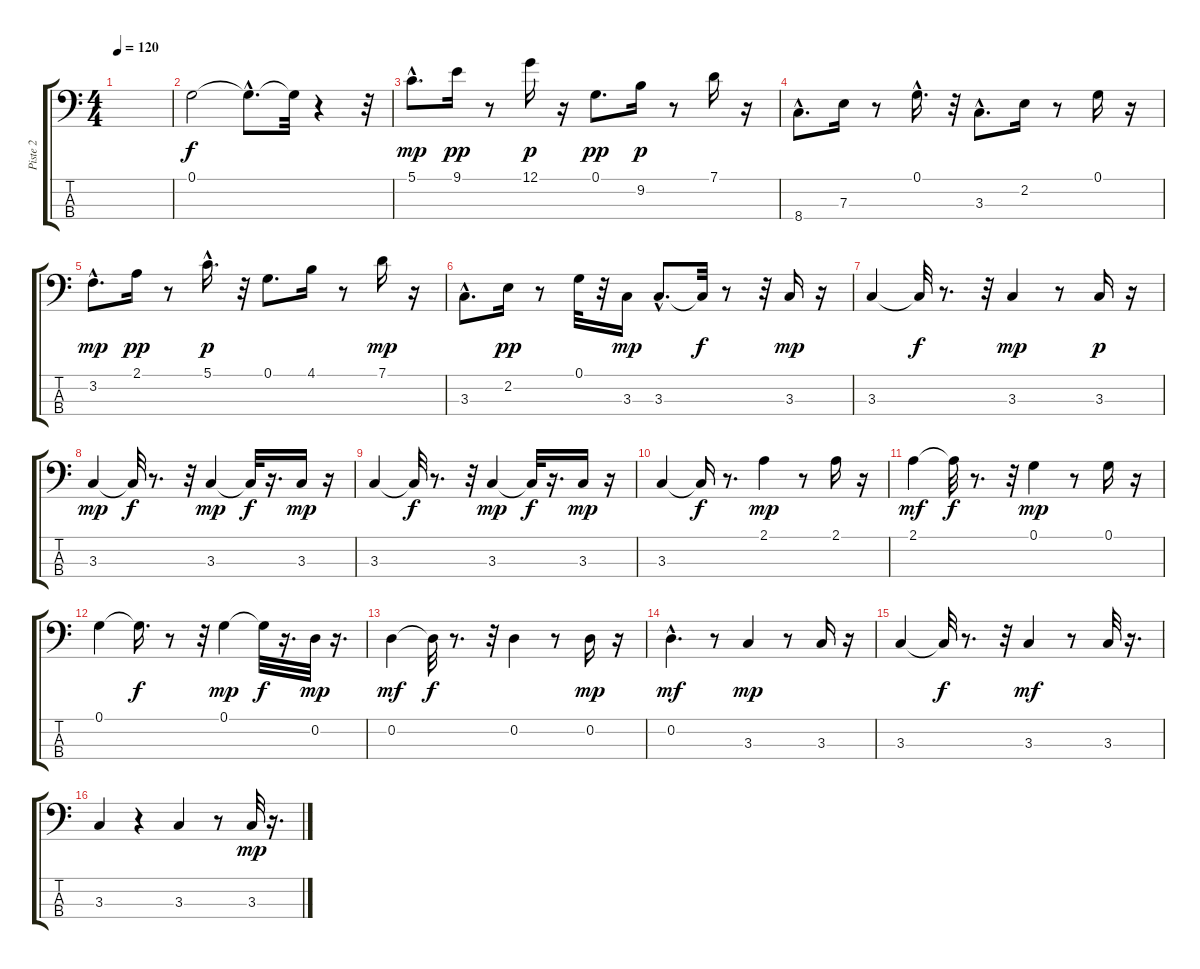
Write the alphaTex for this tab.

\track ("Piste 2" "Piste 2") {instrument electricbassfinger}
\staff {score tabs}
\tuning (G2 D2 A1 E1) {hide}
\ts (4 4)
\tempo 120
\clef f4
\ks c
|
0.1.2 0.1{hac t}.8{d} 0.1{t}.32 r.4 r.32 |
5.1{hac}.8{d dy mp} 9.1.16{dy pp} r.8 12.1.16{dy p} r.16 0.1.8{d dy pp} 9.2.16{dy p} r.8 7.1.16 r.16 |
8.4{hac}.8{d} 7.3.16 r.8 0.1{hac}.16{d} r.32 3.3{hac}.8{d} 2.2.16 r.8 0.1.16 r.16 |
3.2{hac}.8{d dy mp} 2.1.16{dy pp} r.8 5.1{hac}.16{d dy p} r.32 0.1.8{d} 4.1.16 r.8 7.1.16{dy mp} r.16 |
3.3{hac}.8{d} 2.2.16{dy pp} r.8 0.1.32 r.32 3.3.16{dy mp} 3.3{hac}.8{d} 3.3{t}.32{dy f} r.8 r.32 3.3.16{dy mp} r.16 |
3.3.4 3.3{t}.32{dy f} r.8{d} r.32 3.3.4{dy mp} r.8 3.3.16{dy p} r.16 |
3.3.4{dy mp} 3.3{t}.32{dy f} r.8{d} r.32 3.3.4{dy mp} 3.3{t}.32{dy f} r.16{d} 3.3.16{dy mp} r.16 |
3.3.4 3.3{t}.32{dy f} r.8{d} r.32 3.3.4{dy mp} 3.3{t}.32{dy f} r.16{d} 3.3.16{dy mp} r.16 |
3.3.4 3.3{t}.16{dy f} r.8{d} 2.1.4{dy mp} r.8 2.1.16 r.16 |
2.1.4{dy mf} 2.1{t}.32{dy f} r.8{d} r.32 0.1.4{dy mp} r.8 0.1.16 r.16 |
0.1.4 0.1{t}.16{d dy f} r.8 r.32 0.1.4{dy mp} 0.1{t}.32{dy f} r.16{d} 0.2.32{dy mp} r.16{d} |
0.2.4{dy mf} 0.2{t}.32{dy f} r.8{d} r.32 0.2.4 r.8 0.2.16{dy mp} r.16 |
0.2{hac}.4{d dy mf} r.8 3.3.4{dy mp} r.8 3.3.16 r.16 |
3.3.4 3.3{t}.32{dy f} r.8{d} r.32 3.3.4{dy mf} r.8 3.3.32 r.16{d} |
3.3.4 r.4 3.3.4 r.8 3.3.32{dy mp} r.16{d}
